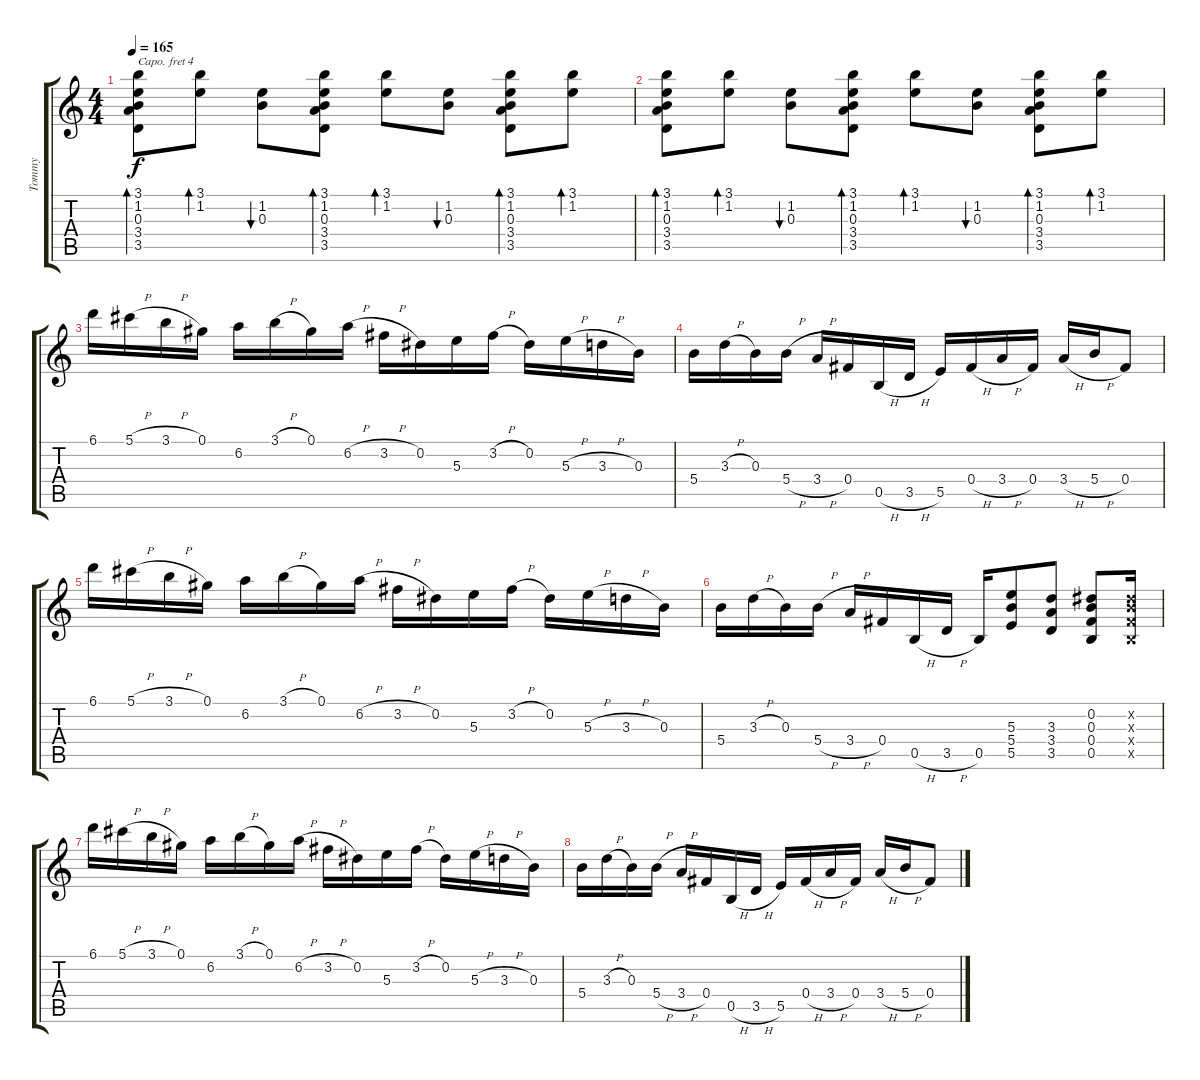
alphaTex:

\track ("Tommy" "Tommy") {instrument acousticguitarsteel}
\staff {score tabs}
\capo 4
\tuning (E4 B3 G3 D3 G2 D2) {hide}
\ts (4 4)
\tempo 165
\clef g2
\ks c
(3.1 1.2 0.3 3.4 3.5).8{bd 60 dy f} (3.1 1.2).8{bd 60} (1.2 0.3).8{bu 60} (3.1 1.2 0.3 3.4 3.5).8{bd 60} (3.1 1.2).8{bd 60} (1.2 0.3).8{bu 60} (3.1 1.2 0.3 3.4 3.5).8{bd 60} (3.1 1.2).8{bd 60} |
(3.1 1.2 0.3 3.4 3.5).8{bd 60} (3.1 1.2).8{bd 60} (1.2 0.3).8{bu 60} (3.1 1.2 0.3 3.4 3.5).8{bd 60} (3.1 1.2).8{bd 60} (1.2 0.3).8{bu 60} (3.1 1.2 0.3 3.4 3.5).8{bd 60} (3.1 1.2).8{bd 60} |
6.1.16 5.1{h}.16 3.1{h}.16 0.1.16 6.2.16 3.1{h}.16 0.1.16 6.2{h}.16 3.2{h}.16 0.2.16 5.3.16 3.2{h}.16 0.2.16 5.3{h}.16 3.3{h}.16 0.3.16 |
5.4.16 3.3{h}.16 0.3.16 5.4{h}.16 3.4{h}.16 0.4.16 0.5{h}.16 3.5{h}.16 5.5.16 0.4{h}.16 3.4{h}.16 0.4.16 3.4{h}.16 5.4{h}.16 0.4.8 |
6.1.16 5.1{h}.16 3.1{h}.16 0.1.16 6.2.16 3.1{h}.16 0.1.16 6.2{h}.16 3.2{h}.16 0.2.16 5.3.16 3.2{h}.16 0.2.16 5.3{h}.16 3.3{h}.16 0.3.16 |
5.4.16 3.3{h}.16 0.3.16 5.4{h}.16 3.4{h}.16 0.4.16 0.5{h}.16 3.5{h}.16 0.5.16 (5.3 5.4 5.5).8 (3.3 3.4 3.5).8 (0.2 0.3 0.4 0.5).8 (0.2{x} 0.3{x} 0.4{x} 0.5{x}).16 |
6.1.16 5.1{h}.16 3.1{h}.16 0.1.16 6.2.16 3.1{h}.16 0.1.16 6.2{h}.16 3.2{h}.16 0.2.16 5.3.16 3.2{h}.16 0.2.16 5.3{h}.16 3.3{h}.16 0.3.16 |
5.4.16 3.3{h}.16 0.3.16 5.4{h}.16 3.4{h}.16 0.4.16 0.5{h}.16 3.5{h}.16 5.5.16 0.4{h}.16 3.4{h}.16 0.4.16 3.4{h}.16 5.4{h}.16 0.4.8
